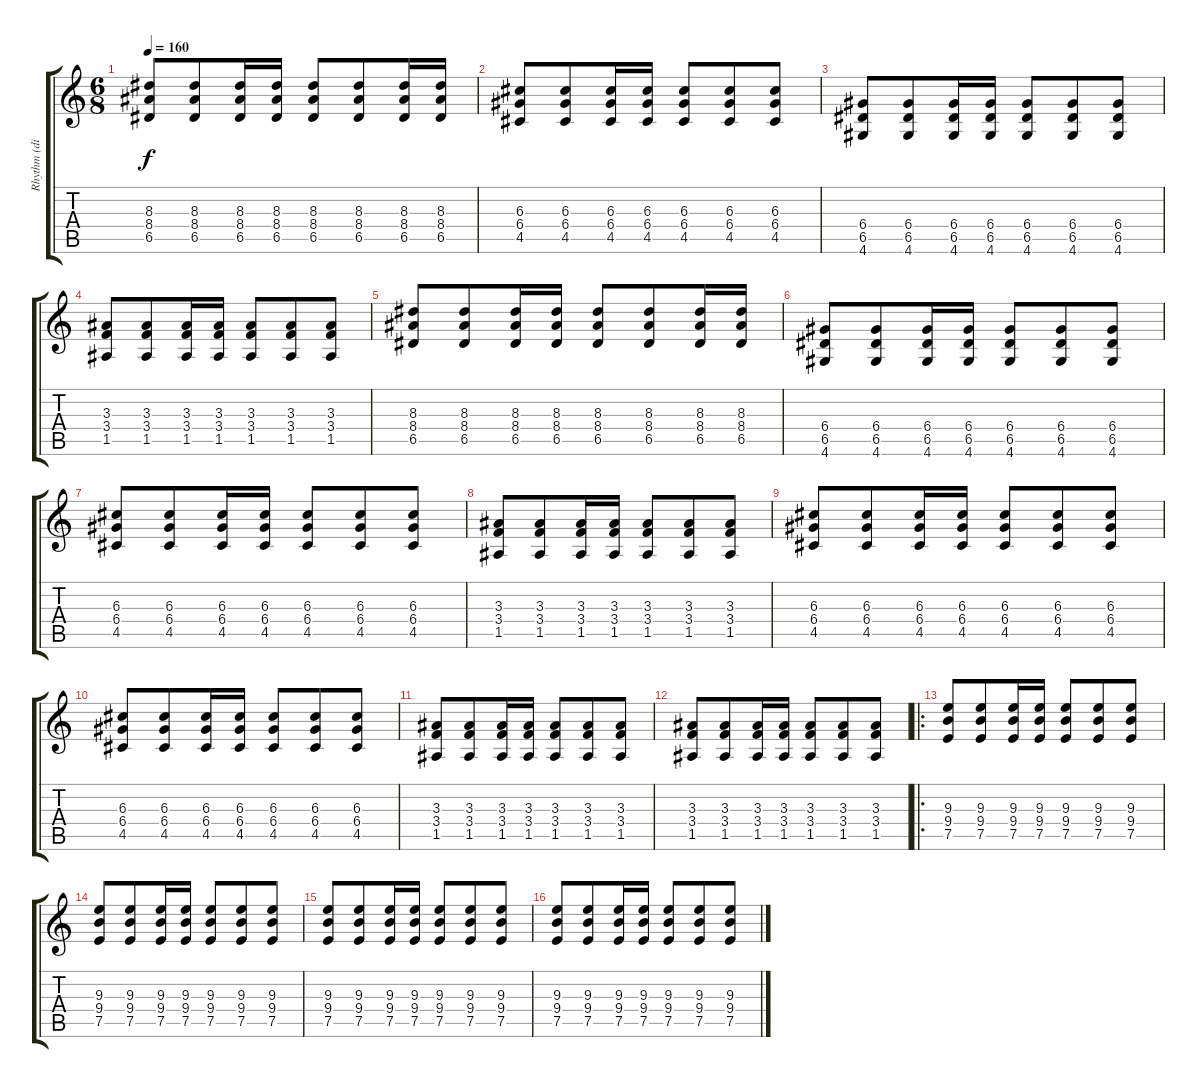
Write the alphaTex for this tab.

\track ("Rhythm (distortion)" "Rhythm (di") {instrument distortionguitar}
\staff {score tabs}
\tuning (E4 B3 G3 D3 A2 E2) {hide}
\ts (6 8)
\tempo 160
\clef g2
\ks c
(8.3 8.4 6.5).8{dy f} (8.3 8.4 6.5).8 (8.3 8.4 6.5).16 (8.3 8.4 6.5).16 (8.3 8.4 6.5).8 (8.3 8.4 6.5).8 (8.3 8.4 6.5).16 (8.3 8.4 6.5).16 |
(6.3 6.4 4.5).8 (6.3 6.4 4.5).8 (6.3 6.4 4.5).16 (6.3 6.4 4.5).16 (6.3 6.4 4.5).8 (6.3 6.4 4.5).8 (6.3 6.4 4.5).8 |
(6.4 6.5 4.6).8 (6.4 6.5 4.6).8 (6.4 6.5 4.6).16 (6.4 6.5 4.6).16 (6.4 6.5 4.6).8 (6.4 6.5 4.6).8 (6.4 6.5 4.6).8 |
(3.3 3.4 1.5).8 (3.3 3.4 1.5).8 (3.3 3.4 1.5).16 (3.3 3.4 1.5).16 (3.3 3.4 1.5).8 (3.3 3.4 1.5).8 (3.3 3.4 1.5).8 |
(8.3 8.4 6.5).8 (8.3 8.4 6.5).8 (8.3 8.4 6.5).16 (8.3 8.4 6.5).16 (8.3 8.4 6.5).8 (8.3 8.4 6.5).8 (8.3 8.4 6.5).16 (8.3 8.4 6.5).16 |
(6.4 6.5 4.6).8 (6.4 6.5 4.6).8 (6.4 6.5 4.6).16 (6.4 6.5 4.6).16 (6.4 6.5 4.6).8 (6.4 6.5 4.6).8 (6.4 6.5 4.6).8 |
(6.3 6.4 4.5).8 (6.3 6.4 4.5).8 (6.3 6.4 4.5).16 (6.3 6.4 4.5).16 (6.3 6.4 4.5).8 (6.3 6.4 4.5).8 (6.3 6.4 4.5).8 |
(3.3 3.4 1.5).8 (3.3 3.4 1.5).8 (3.3 3.4 1.5).16 (3.3 3.4 1.5).16 (3.3 3.4 1.5).8 (3.3 3.4 1.5).8 (3.3 3.4 1.5).8 |
(6.3 6.4 4.5).8 (6.3 6.4 4.5).8 (6.3 6.4 4.5).16 (6.3 6.4 4.5).16 (6.3 6.4 4.5).8 (6.3 6.4 4.5).8 (6.3 6.4 4.5).8 |
(6.3 6.4 4.5).8 (6.3 6.4 4.5).8 (6.3 6.4 4.5).16 (6.3 6.4 4.5).16 (6.3 6.4 4.5).8 (6.3 6.4 4.5).8 (6.3 6.4 4.5).8 |
(3.3 3.4 1.5).8 (3.3 3.4 1.5).8 (3.3 3.4 1.5).16 (3.3 3.4 1.5).16 (3.3 3.4 1.5).8 (3.3 3.4 1.5).8 (3.3 3.4 1.5).8 |
(3.3 3.4 1.5).8 (3.3 3.4 1.5).8 (3.3 3.4 1.5).16 (3.3 3.4 1.5).16 (3.3 3.4 1.5).8 (3.3 3.4 1.5).8 (3.3 3.4 1.5).8 |
\ro
(9.3 9.4 7.5).8 (9.3 9.4 7.5).8 (9.3 9.4 7.5).16 (9.3 9.4 7.5).16 (9.3 9.4 7.5).8 (9.3 9.4 7.5).8 (9.3 9.4 7.5).8 |
(9.3 9.4 7.5).8 (9.3 9.4 7.5).8 (9.3 9.4 7.5).16 (9.3 9.4 7.5).16 (9.3 9.4 7.5).8 (9.3 9.4 7.5).8 (9.3 9.4 7.5).8 |
(9.3 9.4 7.5).8 (9.3 9.4 7.5).8 (9.3 9.4 7.5).16 (9.3 9.4 7.5).16 (9.3 9.4 7.5).8 (9.3 9.4 7.5).8 (9.3 9.4 7.5).8 |
(9.3 9.4 7.5).8 (9.3 9.4 7.5).8 (9.3 9.4 7.5).16 (9.3 9.4 7.5).16 (9.3 9.4 7.5).8 (9.3 9.4 7.5).8 (9.3 9.4 7.5).8
